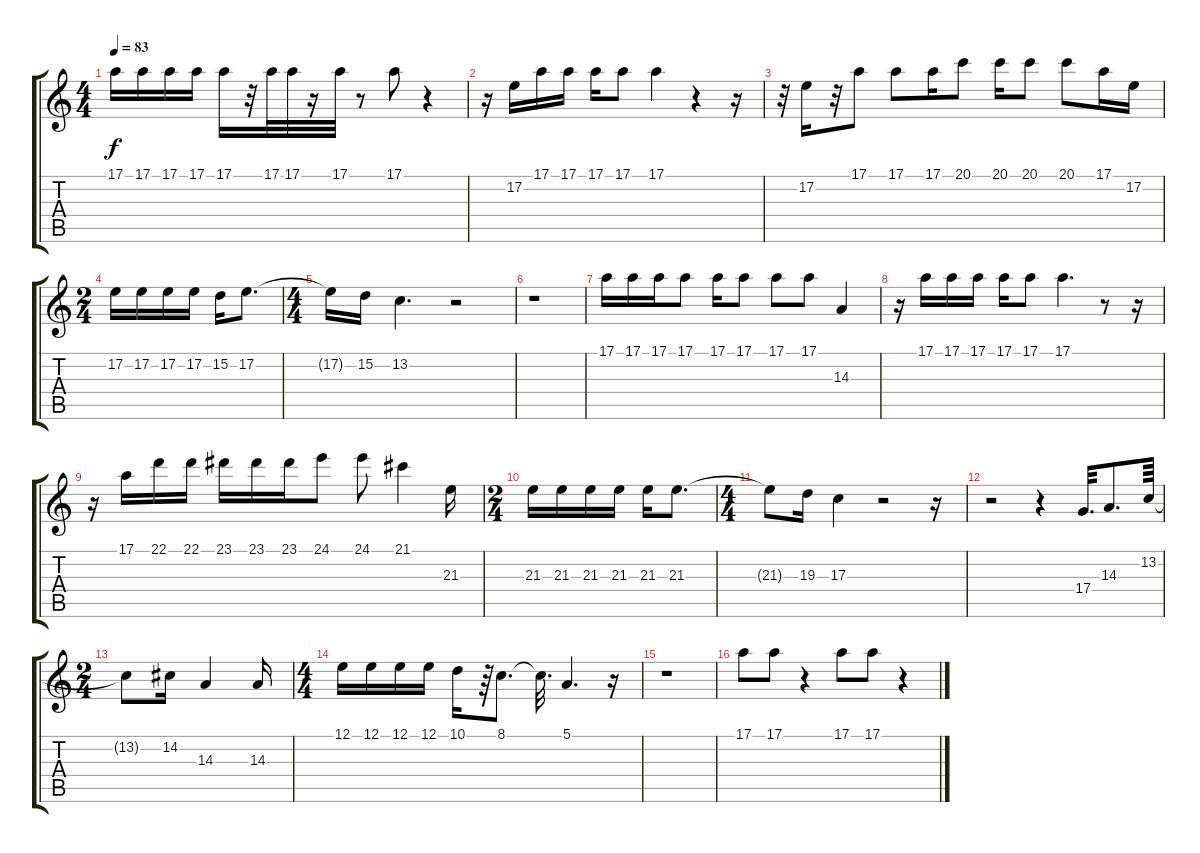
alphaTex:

\track "" {instrument bagpipe}
\staff {score tabs}
\tuning (E4 B3 G3 D3 A2 E2) {hide}
\ts (4 4)
\tempo 83
\clef g2
\ks c
17.1.16{dy f} 17.1.16 17.1.16 17.1.16 17.1.16 r.32 17.1.32 17.1.32 r.16 17.1.32 r.8 17.1.8 r.4 |
r.16 17.2.16 17.1.16 17.1.16 17.1.16 17.1.8 17.1.4 r.4 r.16 |
r.32 17.2.16 r.32 17.1.8 17.1.8 17.1.16 20.1.8 20.1.16 20.1.8 20.1.8 17.1.16 17.2.16 |
\ts (2 4)
17.2.16 17.2.16 17.2.16 17.2.16 15.2.16 17.2.8{d} |
\ts (4 4)
17.2{t}.16 15.2.16 13.2.4{d} r.2 |
r.1 |
17.1.16 17.1.16 17.1.16 17.1.8 17.1.16 17.1.8 17.1.8 17.1.8 14.3.4 |
r.16 17.1.16 17.1.16 17.1.16 17.1.16 17.1.8 17.1.4{d} r.8 r.16 |
r.16 17.1.16 22.1.16 22.1.16 23.1.16 23.1.16 23.1.16 24.1.8 24.1.8 21.1.4 21.3.16 |
\ts (2 4)
21.3.16 21.3.16 21.3.16 21.3.16 21.3.16 21.3.8{d} |
\ts (4 4)
21.3{t}.8 19.3.16 17.3.4 r.2 r.16 |
r.2 r.4 17.4.32{d} 14.3.8{d} 13.2.64 |
\ts (2 4)
13.2{t}.8 14.2.16 14.3.4 14.3.16 |
\ts (4 4)
12.1.16 12.1.16 12.1.16 12.1.16 10.1.16 r.64 8.1.8{d} 8.1{t}.32{d} 5.1.4{d} r.16 |
r.1 |
17.1.8 17.1.8 r.4 17.1.8 17.1.8 r.4
